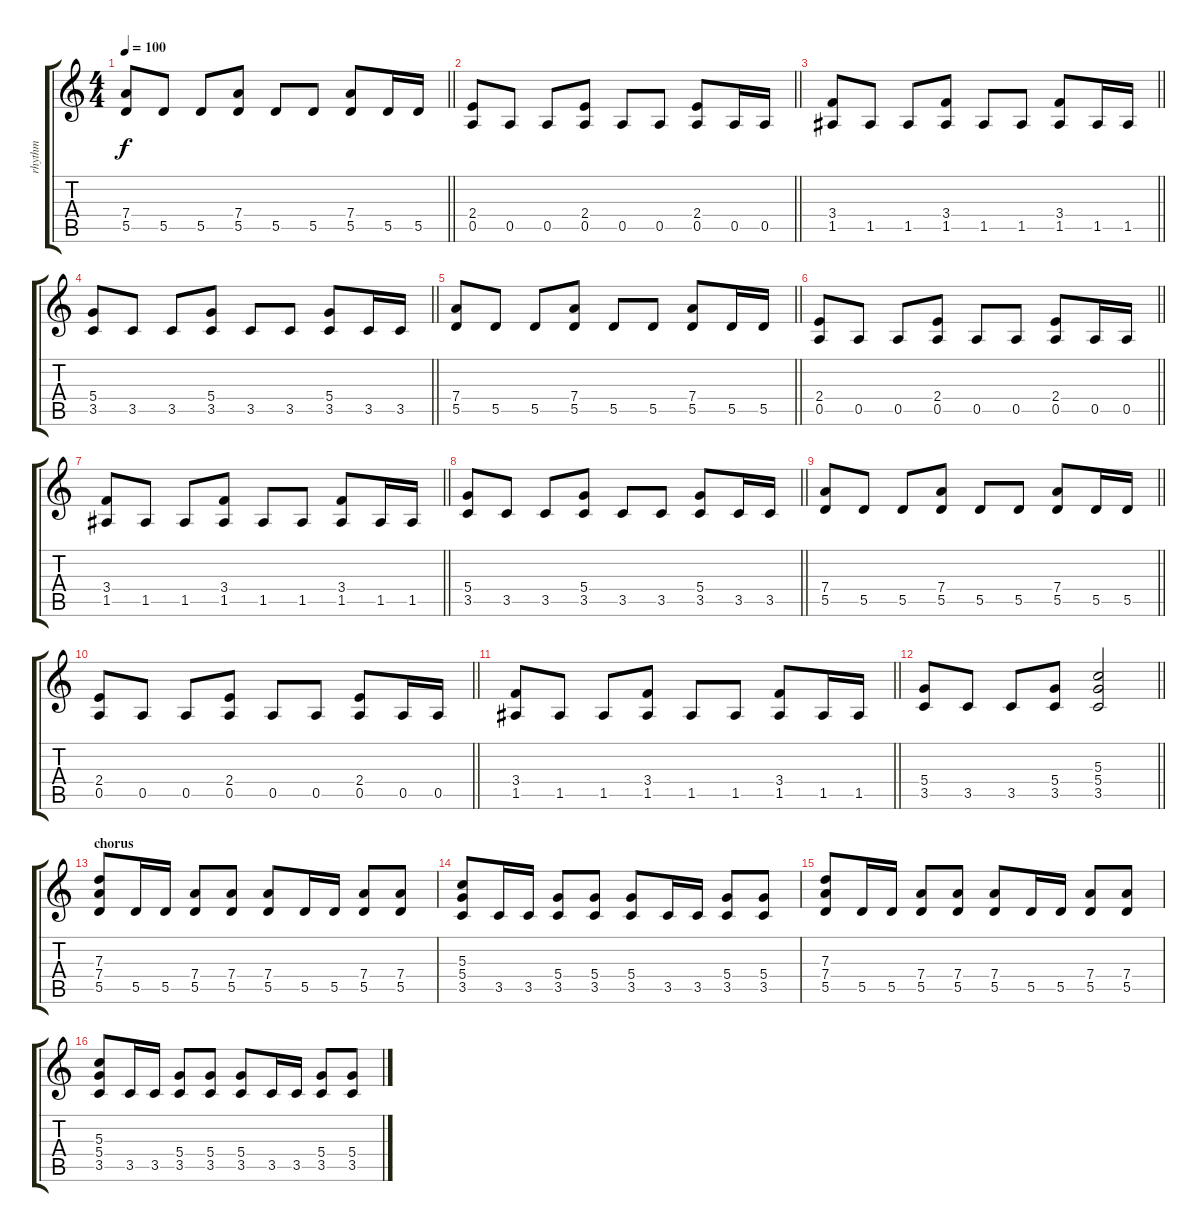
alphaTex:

\track ("rhythm" "rhythm") {instrument acousticguitarsteel}
\staff {score tabs}
\tuning (E4 B3 G3 D3 A2 E2) {hide}
\ts (4 4)
\tempo 100
\clef g2
\barLineRight lightlight
\ks c
(7.4 5.5).8{dy f} 5.5.8 5.5.8 (7.4 5.5).8 5.5.8 5.5.8 (7.4 5.5).8 5.5.16 5.5.16 |
\barLineRight lightlight
(2.4 0.5).8 0.5.8 0.5.8 (2.4 0.5).8 0.5.8 0.5.8 (2.4 0.5).8 0.5.16 0.5.16 |
\barLineRight lightlight
(3.4 1.5).8 1.5.8 1.5.8 (3.4 1.5).8 1.5.8 1.5.8 (3.4 1.5).8 1.5.16 1.5.16 |
\barLineRight lightlight
(5.4 3.5).8 3.5.8 3.5.8 (5.4 3.5).8 3.5.8 3.5.8 (5.4 3.5).8 3.5.16 3.5.16 |
\barLineRight lightlight
(7.4 5.5).8 5.5.8 5.5.8 (7.4 5.5).8 5.5.8 5.5.8 (7.4 5.5).8 5.5.16 5.5.16 |
\barLineRight lightlight
(2.4 0.5).8 0.5.8 0.5.8 (2.4 0.5).8 0.5.8 0.5.8 (2.4 0.5).8 0.5.16 0.5.16 |
\barLineRight lightlight
(3.4 1.5).8 1.5.8 1.5.8 (3.4 1.5).8 1.5.8 1.5.8 (3.4 1.5).8 1.5.16 1.5.16 |
\barLineRight lightlight
(5.4 3.5).8 3.5.8 3.5.8 (5.4 3.5).8 3.5.8 3.5.8 (5.4 3.5).8 3.5.16 3.5.16 |
\barLineRight lightlight
(7.4 5.5).8 5.5.8 5.5.8 (7.4 5.5).8 5.5.8 5.5.8 (7.4 5.5).8 5.5.16 5.5.16 |
\barLineRight lightlight
(2.4 0.5).8 0.5.8 0.5.8 (2.4 0.5).8 0.5.8 0.5.8 (2.4 0.5).8 0.5.16 0.5.16 |
\barLineRight lightlight
(3.4 1.5).8 1.5.8 1.5.8 (3.4 1.5).8 1.5.8 1.5.8 (3.4 1.5).8 1.5.16 1.5.16 |
\barLineRight lightlight
(5.4 3.5).8 3.5.8 3.5.8 (5.4 3.5).8 (5.3 5.4 3.5).2 |
\section ("" "chorus")
(7.3 7.4 5.5).8 5.5.16 5.5.16 (7.4 5.5).8 (7.4 5.5).8 (7.4 5.5).8 5.5.16 5.5.16 (7.4 5.5).8 (7.4 5.5).8 |
(5.3 5.4 3.5).8 3.5.16 3.5.16 (5.4 3.5).8 (5.4 3.5).8 (5.4 3.5).8 3.5.16 3.5.16 (5.4 3.5).8 (5.4 3.5).8 |
(7.3 7.4 5.5).8 5.5.16 5.5.16 (7.4 5.5).8 (7.4 5.5).8 (7.4 5.5).8 5.5.16 5.5.16 (7.4 5.5).8 (7.4 5.5).8 |
(5.3 5.4 3.5).8 3.5.16 3.5.16 (5.4 3.5).8 (5.4 3.5).8 (5.4 3.5).8 3.5.16 3.5.16 (5.4 3.5).8 (5.4 3.5).8
